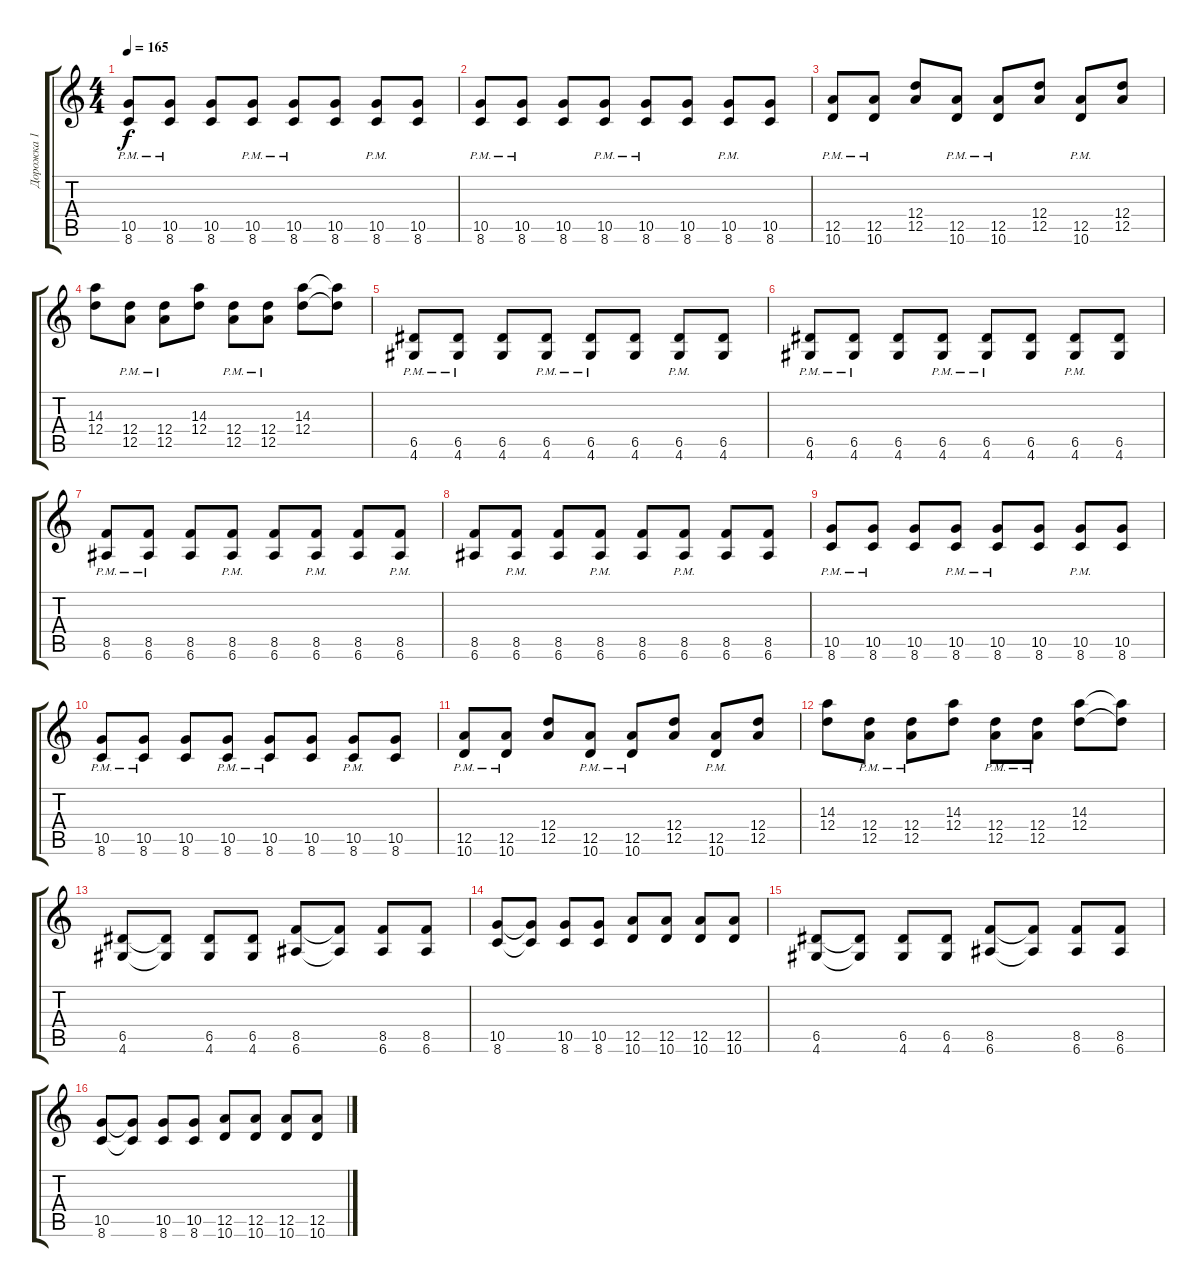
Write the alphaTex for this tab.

\track ("Дорожка 1" "Дорожка 1") {instrument overdrivenguitar}
\staff {score tabs}
\tuning (E4 B3 G3 D3 A2 E2) {hide}
\ts (4 4)
\tempo 165
\clef g2
\ks c
(10.5{pm} 8.6{pm}).8{dy f} (10.5{pm} 8.6{pm}).8 (10.5 8.6).8 (10.5{pm} 8.6{pm}).8 (10.5{pm} 8.6{pm}).8 (10.5 8.6).8 (10.5{pm} 8.6{pm}).8 (10.5 8.6).8 |
(10.5{pm} 8.6{pm}).8 (10.5{pm} 8.6{pm}).8 (10.5 8.6).8 (10.5{pm} 8.6{pm}).8 (10.5{pm} 8.6{pm}).8 (10.5 8.6).8 (10.5{pm} 8.6{pm}).8 (10.5 8.6).8 |
(12.5{pm} 10.6{pm}).8 (12.5{pm} 10.6{pm}).8 (12.4 12.5).8 (12.5{pm} 10.6{pm}).8 (12.5{pm} 10.6{pm}).8 (12.4 12.5).8 (12.5{pm} 10.6{pm}).8 (12.4 12.5).8 |
(14.3 12.4).8 (12.4{pm} 12.5{pm}).8 (12.4{pm} 12.5{pm}).8 (14.3 12.4).8 (12.4{pm} 12.5{pm}).8 (12.4{pm} 12.5{pm}).8 (14.3 12.4).8 (14.3{t} 12.4{t}).8 |
(6.5{pm} 4.6{pm}).8 (6.5{pm} 4.6{pm}).8 (6.5 4.6).8 (6.5{pm} 4.6{pm}).8 (6.5{pm} 4.6{pm}).8 (6.5 4.6).8 (6.5{pm} 4.6{pm}).8 (6.5 4.6).8 |
(6.5{pm} 4.6{pm}).8 (6.5{pm} 4.6{pm}).8 (6.5 4.6).8 (6.5{pm} 4.6{pm}).8 (6.5{pm} 4.6{pm}).8 (6.5 4.6).8 (6.5{pm} 4.6{pm}).8 (6.5 4.6).8 |
(8.5{pm} 6.6{pm}).8 (8.5{pm} 6.6{pm}).8 (8.5 6.6).8 (8.5{pm} 6.6{pm}).8 (8.5 6.6).8 (8.5{pm} 6.6{pm}).8 (8.5 6.6).8 (8.5{pm} 6.6{pm}).8 |
(8.5 6.6).8 (8.5{pm} 6.6{pm}).8 (8.5 6.6).8 (8.5{pm} 6.6{pm}).8 (8.5 6.6).8 (8.5{pm} 6.6{pm}).8 (8.5 6.6).8 (8.5 6.6).8 |
(10.5{pm} 8.6{pm}).8 (10.5{pm} 8.6{pm}).8 (10.5 8.6).8 (10.5{pm} 8.6{pm}).8 (10.5{pm} 8.6{pm}).8 (10.5 8.6).8 (10.5{pm} 8.6{pm}).8 (10.5 8.6).8 |
(10.5{pm} 8.6{pm}).8 (10.5{pm} 8.6{pm}).8 (10.5 8.6).8 (10.5{pm} 8.6{pm}).8 (10.5{pm} 8.6{pm}).8 (10.5 8.6).8 (10.5{pm} 8.6{pm}).8 (10.5 8.6).8 |
(12.5{pm} 10.6{pm}).8 (12.5{pm} 10.6{pm}).8 (12.4 12.5).8 (12.5{pm} 10.6{pm}).8 (12.5{pm} 10.6{pm}).8 (12.4 12.5).8 (12.5{pm} 10.6{pm}).8 (12.4 12.5).8 |
(14.3 12.4).8 (12.4{pm} 12.5{pm}).8 (12.4{pm} 12.5{pm}).8 (14.3 12.4).8 (12.4{pm} 12.5{pm}).8 (12.4{pm} 12.5{pm}).8 (14.3 12.4).8 (14.3{t} 12.4{t}).8 |
(6.5 4.6).8 (6.5{t} 4.6{t}).8 (6.5 4.6).8 (6.5 4.6).8 (8.5 6.6).8 (8.5{t} 6.6{t}).8 (8.5 6.6).8 (8.5 6.6).8 |
(10.5 8.6).8 (10.5{t} 8.6{t}).8 (10.5 8.6).8 (10.5 8.6).8 (12.5 10.6).8 (12.5 10.6).8 (12.5 10.6).8 (12.5 10.6).8 |
(6.5 4.6).8 (6.5{t} 4.6{t}).8 (6.5 4.6).8 (6.5 4.6).8 (8.5 6.6).8 (8.5{t} 6.6{t}).8 (8.5 6.6).8 (8.5 6.6).8 |
(10.5 8.6).8 (10.5{t} 8.6{t}).8 (10.5 8.6).8 (10.5 8.6).8 (12.5 10.6).8 (12.5 10.6).8 (12.5 10.6).8 (12.5 10.6).8
